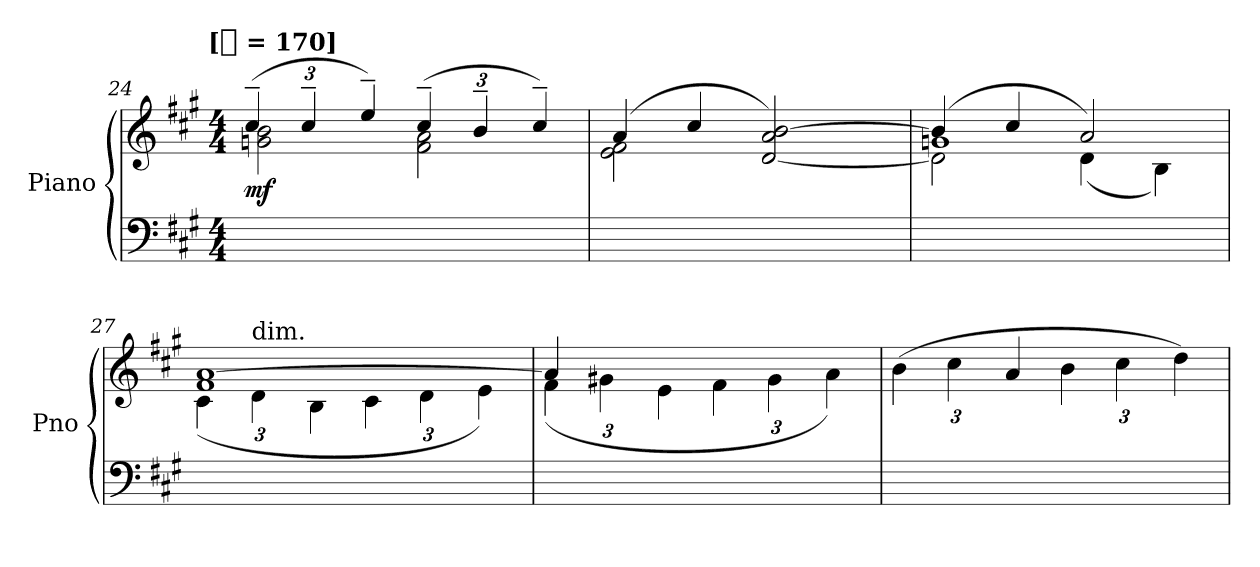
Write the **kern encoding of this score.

**kern	**kern	**dynam
*part1	*part1	*part1
*staff2	*staff1	*staff1/2
*I"Piano	*	*
*I'Pno	*	*
*clefF4	*clefG2	*
*k[f#c#g#]	*k[f#c#g#]	*
*A:	*A:	*
!!LO:TX:omd:t=[[quarter] = 170]
*M4/4	*M4/4	*
*MM170	*MM170	*
*	*Xbrackettup	*
=24	=24	=24
*	*^	*
8ryy	(6cc#~	2gn 2b	mf
8ryy	.	.	.
.	6cc#~	.	.
8ryy	.	.	.
.	6ee~)	.	.
8ryy	.	.	.
8ryy	(6cc#~	2f# 2a	.
8ryy	.	.	.
.	6b~	.	.
8ryy	.	.	.
.	6cc#~)	.	.
8ryy	.	.	.
=25	=25	=25	=25
8ryy	(4a	2e 2f#	.
8ryy	.	.	.
8ryy	4cc#	.	.
8ryy	.	.	.
8ryy	[2d 2a [2b)	2ryy	.
8ryy	.	.	.
8ryy	.	.	.
8ryy	.	.	.
=26	=26	=26	=26
*	*	*^	*
8ryy	(4b]	2d]	1gn	.
8ryy	.	.	.	.
8ryy	4cc#	.	.	.
8ryy	.	.	.	.
8ryy	2a)	(4d	.	.
8ryy	.	.	.	.
8ryy	.	4B)	.	.
8ryy	.	.	.	.
*	*	*v	*v	*
=27	=27	=27	=27
8ryy	1f# [1a	(6c#	.
8ryy	.	.	.
!	!	!LO:TX:a:t=dim.	!
.	.	6d	.
8ryy	.	.	.
.	.	6B	.
8ryy	.	.	.
8ryy	.	6c#	.
8ryy	.	.	.
.	.	6d	.
8ryy	.	.	.
.	.	6e)	.
8ryy	.	.	.
=28	=28	=28	=28
8ryy	4a]	(6f#	.
8ryy	.	.	.
.	.	6g#X	.
8ryy	4ryy	.	.
.	.	6e\	.
8ryy	.	.	.
8ryy	2ryy	6f#\	.
8ryy	.	.	.
.	.	6g#\	.
8ryy	.	.	.
.	.	6a\)	.
8ryy	.	.	.
*	*v	*v	*
=29	=29	=29
8ryy	(>6b	.
8ryy	.	.
.	6cc#	.
8ryy	.	.
.	6a	.
8ryy	.	.
8ryy	6b	.
8ryy	.	.
.	6cc#	.
8ryy	.	.
.	6dd\)	.
8ryy	.	.
=	=	=
*-	*-	*-
